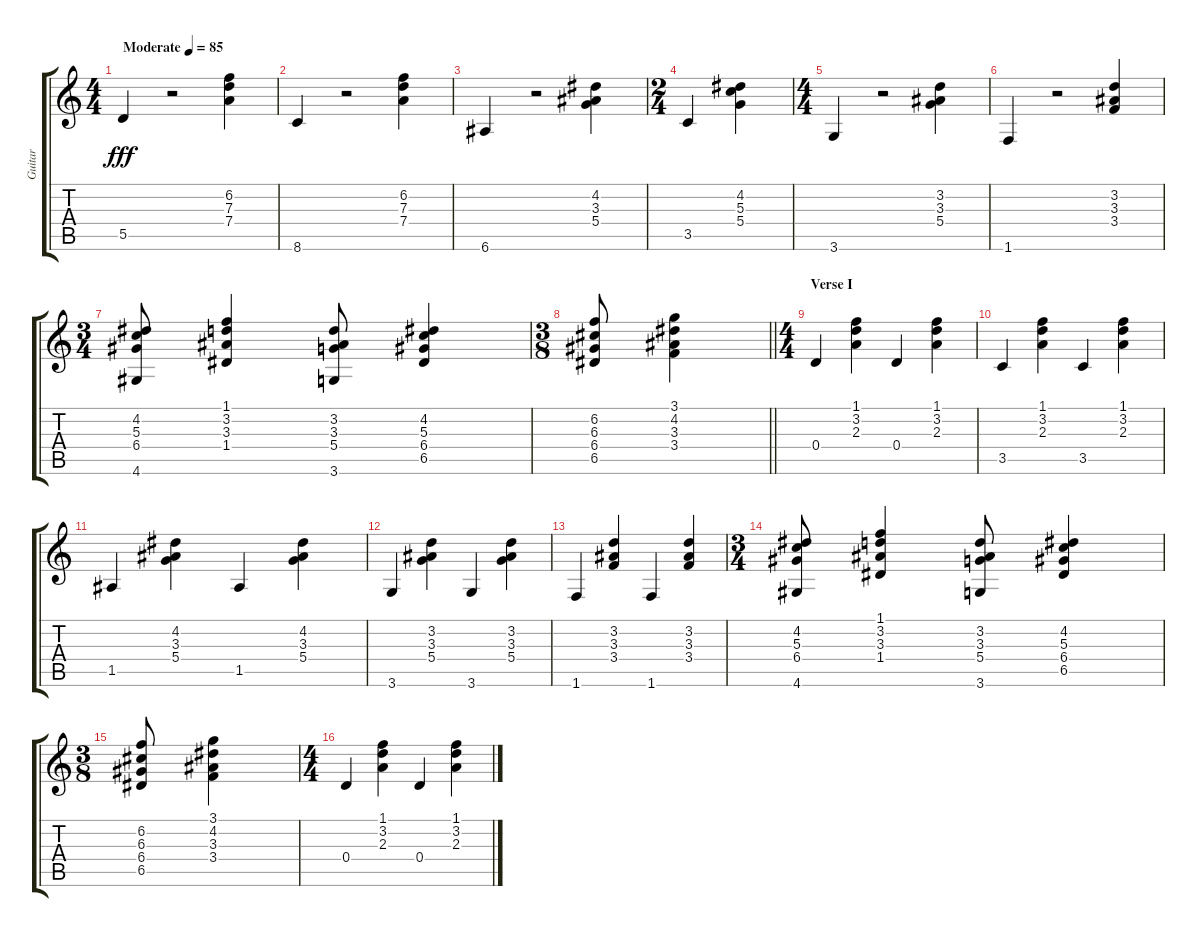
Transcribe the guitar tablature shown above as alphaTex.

\track ("Guitar" "Guitar") {instrument acousticguitarsteel}
\staff {score tabs}
\tuning (E4 B3 G3 D3 A2 E2) {hide}
\ts (4 4)
\tempo (85 "Moderate")
\clef g2
\ks c
5.5.4{dy fff instrument acousticguitarsteel} r.2 (6.2 7.3 7.4).4 |
8.6.4 r.2 (6.2 7.3 7.4).4 |
6.6.4 r.2 (4.2 3.3 5.4).4 |
\ts (2 4)
3.5.4 (4.2 5.3 5.4).4 |
\ts (4 4)
3.6.4 r.2 (3.2 3.3 5.4).4 |
1.6.4 r.2 (3.2 3.3 3.4).4 |
\ts (3 4)
(4.2 5.3 6.4 4.6).8 (1.1 3.2 3.3 1.4).4 (3.2 3.3 5.4 3.6).8 (4.2 5.3 6.4 6.5).4 |
\ts (3 8)
\barLineRight lightlight
(6.2 6.3 6.4 6.5).8 (3.1 4.2 3.3 3.4).4 |
\ts (4 4)
\section ("" "Verse I")
0.4.4 (1.1 3.2 2.3).4 0.4.4 (1.1 3.2 2.3).4 |
3.5.4 (1.1 3.2 2.3).4 3.5.4 (1.1 3.2 2.3).4 |
1.5.4 (4.2 3.3 5.4).4 1.5.4 (4.2 3.3 5.4).4 |
3.6.4 (3.2 3.3 5.4).4 3.6.4 (3.2 3.3 5.4).4 |
1.6.4 (3.2 3.3 3.4).4 1.6.4 (3.2 3.3 3.4).4 |
\ts (3 4)
(4.2 5.3 6.4 4.6).8 (1.1 3.2 3.3 1.4).4 (3.2 3.3 5.4 3.6).8 (4.2 5.3 6.4 6.5).4 |
\ts (3 8)
(6.2 6.3 6.4 6.5).8 (3.1 4.2 3.3 3.4).4 |
\ts (4 4)
0.4.4 (1.1 3.2 2.3).4 0.4.4 (1.1 3.2 2.3).4
